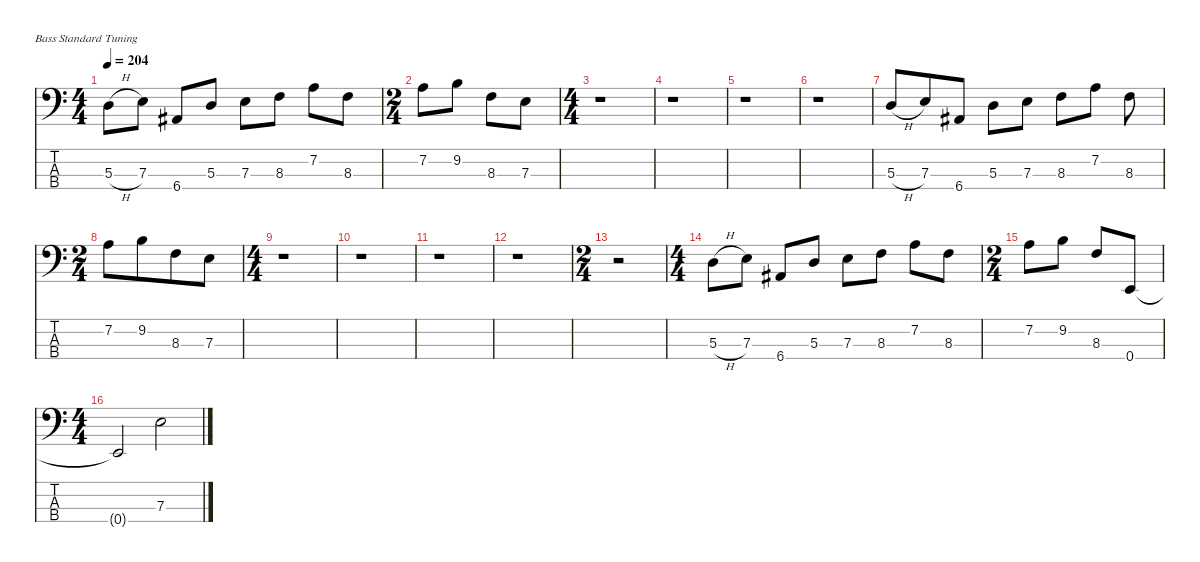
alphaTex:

\defaultSystemsLayout 4
\hideDynamics
\bracketExtendMode nobrackets
\singleTrackTrackNamePolicy hidden
\multiTrackTrackNamePolicy hidden
\firstSystemTrackNameMode fullname
\firstSystemTrackNameOrientation horizontal
\otherSystemsTrackNameOrientation horizontal
\track ("Bass" "el.bs.") {instrument electricbassfinger}
\staff {score tabs}
\tuning (G2 D2 A1 E1)
\ts (4 4)
\beaming (8 2 2 2 2)
\tempo 204
\clef f4
\ks c
5.3{h}.8{dy f instrument electricbassfinger beam Down} 7.3.8{beam Down} 6.4{acc #}.8{beam Up} 5.3.8{beam Up} 7.3.8{beam Down} 8.3.8{beam Down} 7.2.8{beam Down} 8.3.8{beam Down} |
\ts (2 4)
\beaming (8 2 2)
7.2.8{beam Down} 9.2.8{beam Down} 8.3.8{beam Down} 7.3.8{beam Down} |
\ts (4 4)
\beaming (8 2 2 2 2)
r.1{beam Down} |
r.1{beam Down} |
r.1{beam Down} |
r.1{beam Down} |
\beaming (8 3 2 2 1)
5.3{h}.8{beam Up} 7.3.8{beam Up} 6.4{acc #}.8{beam Up} 5.3.8{beam Down} 7.3.8{beam Down} 8.3.8{beam Down} 7.2.8{beam Down} 8.3.8{beam Down} |
\ts (2 4)
\beaming (8 4)
7.2.8{beam Down} 9.2.8{beam Down} 8.3.8{beam Down} 7.3.8{beam Down} |
\ts (4 4)
\beaming (8 3 2 2 1)
r.1{beam Down} |
\beaming (8 2 2 2 2)
r.1{beam Down} |
r.1{beam Down} |
r.1{beam Down} |
\ts (2 4)
\beaming (8 2 2)
r.2{beam Down} |
\ts (4 4)
\beaming (8 3 2 2 1)
5.3{h}.8{beam Down beam merge} 7.3.8{beam Down beam split} 6.4{acc #}.8{beam Up beam merge} 5.3.8{beam Up beam split} 7.3.8{beam Down beam merge} 8.3.8{beam Down beam split} 7.2.8{beam Down beam merge} 8.3.8{beam Down} |
\ts (2 4)
\beaming (8 4)
7.2.8{beam Down} 9.2.8{beam Down beam split} 8.3.8{beam Up} 0.4.8{dy mf beam Up} |
\ts (4 4)
\beaming (8 2 2 2 2)
0.4{t}.2{dy f beam Up} 7.3.2{dy ff beam Down}
